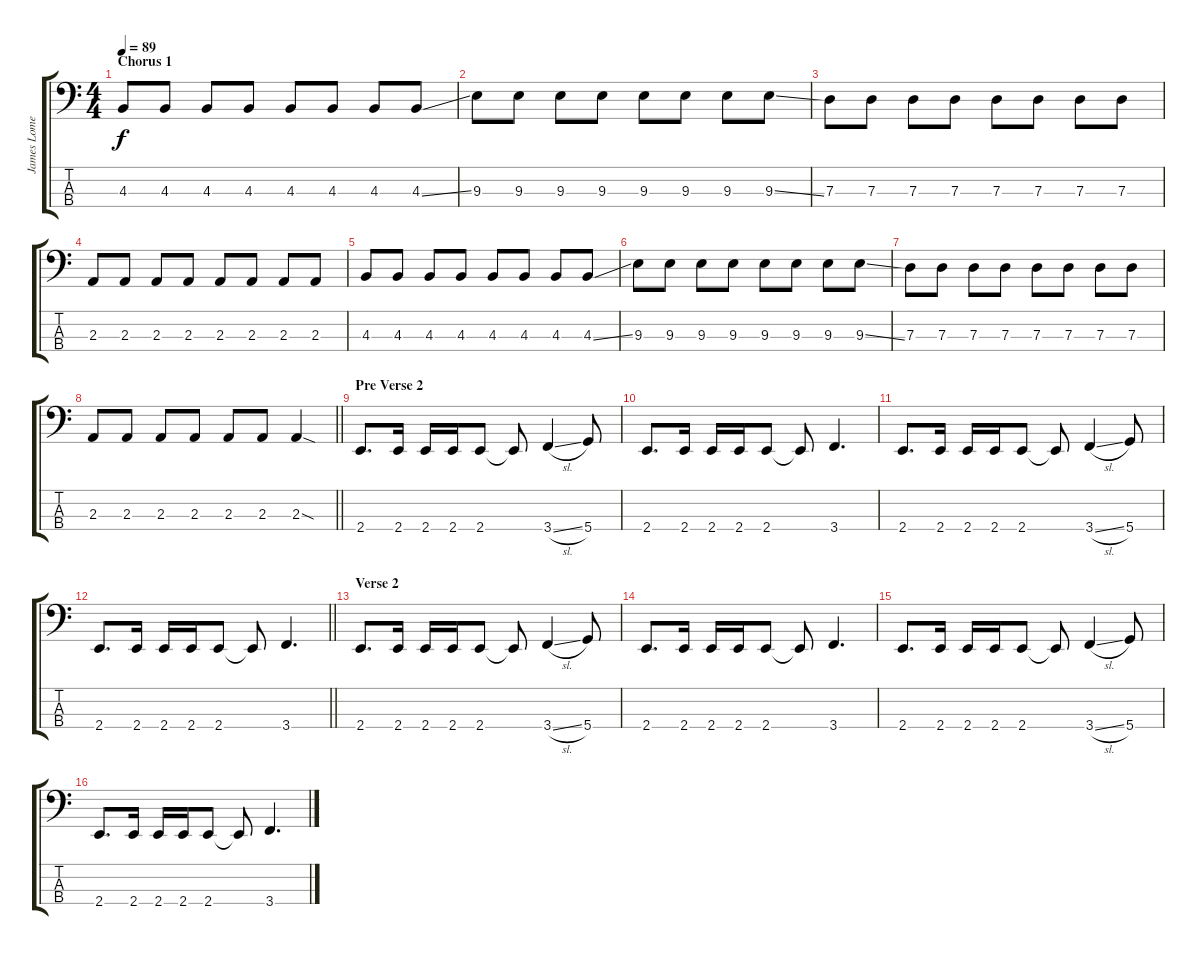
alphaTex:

\track ("James Lomenzo" "James Lome") {instrument electricbassfinger}
\staff {score tabs}
\tuning (F2 C2 G1 D1) {hide}
\ts (4 4)
\section ("" "Chorus 1")
\tempo 89
\clef f4
\ks c
4.3.8{dy f} 4.3.8 4.3.8 4.3.8 4.3.8 4.3.8 4.3.8 4.3{ss}.8 |
9.3.8 9.3.8 9.3.8 9.3.8 9.3.8 9.3.8 9.3.8 9.3{ss}.8 |
7.3.8 7.3.8 7.3.8 7.3.8 7.3.8 7.3.8 7.3.8 7.3.8 |
2.3.8 2.3.8 2.3.8 2.3.8 2.3.8 2.3.8 2.3.8 2.3.8 |
4.3.8 4.3.8 4.3.8 4.3.8 4.3.8 4.3.8 4.3.8 4.3{ss}.8 |
9.3.8 9.3.8 9.3.8 9.3.8 9.3.8 9.3.8 9.3.8 9.3{ss}.8 |
7.3.8 7.3.8 7.3.8 7.3.8 7.3.8 7.3.8 7.3.8 7.3.8 |
\barLineRight lightlight
2.3.8 2.3.8 2.3.8 2.3.8 2.3.8 2.3.8 2.3{sod}.4 |
\section ("" "Pre Verse 2")
2.4.8{d} 2.4.16 2.4.16 2.4.16 2.4.8 2.4{t}.8 3.4{sl}.4 5.4.8 |
2.4.8{d} 2.4.16 2.4.16 2.4.16 2.4.8 2.4{t}.8 3.4.4{d} |
2.4.8{d} 2.4.16 2.4.16 2.4.16 2.4.8 2.4{t}.8 3.4{sl}.4 5.4.8 |
\barLineRight lightlight
2.4.8{d} 2.4.16 2.4.16 2.4.16 2.4.8 2.4{t}.8 3.4.4{d} |
\section ("" "Verse 2")
2.4.8{d} 2.4.16 2.4.16 2.4.16 2.4.8 2.4{t}.8 3.4{sl}.4 5.4.8 |
2.4.8{d} 2.4.16 2.4.16 2.4.16 2.4.8 2.4{t}.8 3.4.4{d} |
2.4.8{d} 2.4.16 2.4.16 2.4.16 2.4.8 2.4{t}.8 3.4{sl}.4 5.4.8 |
2.4.8{d} 2.4.16 2.4.16 2.4.16 2.4.8 2.4{t}.8 3.4.4{d}
